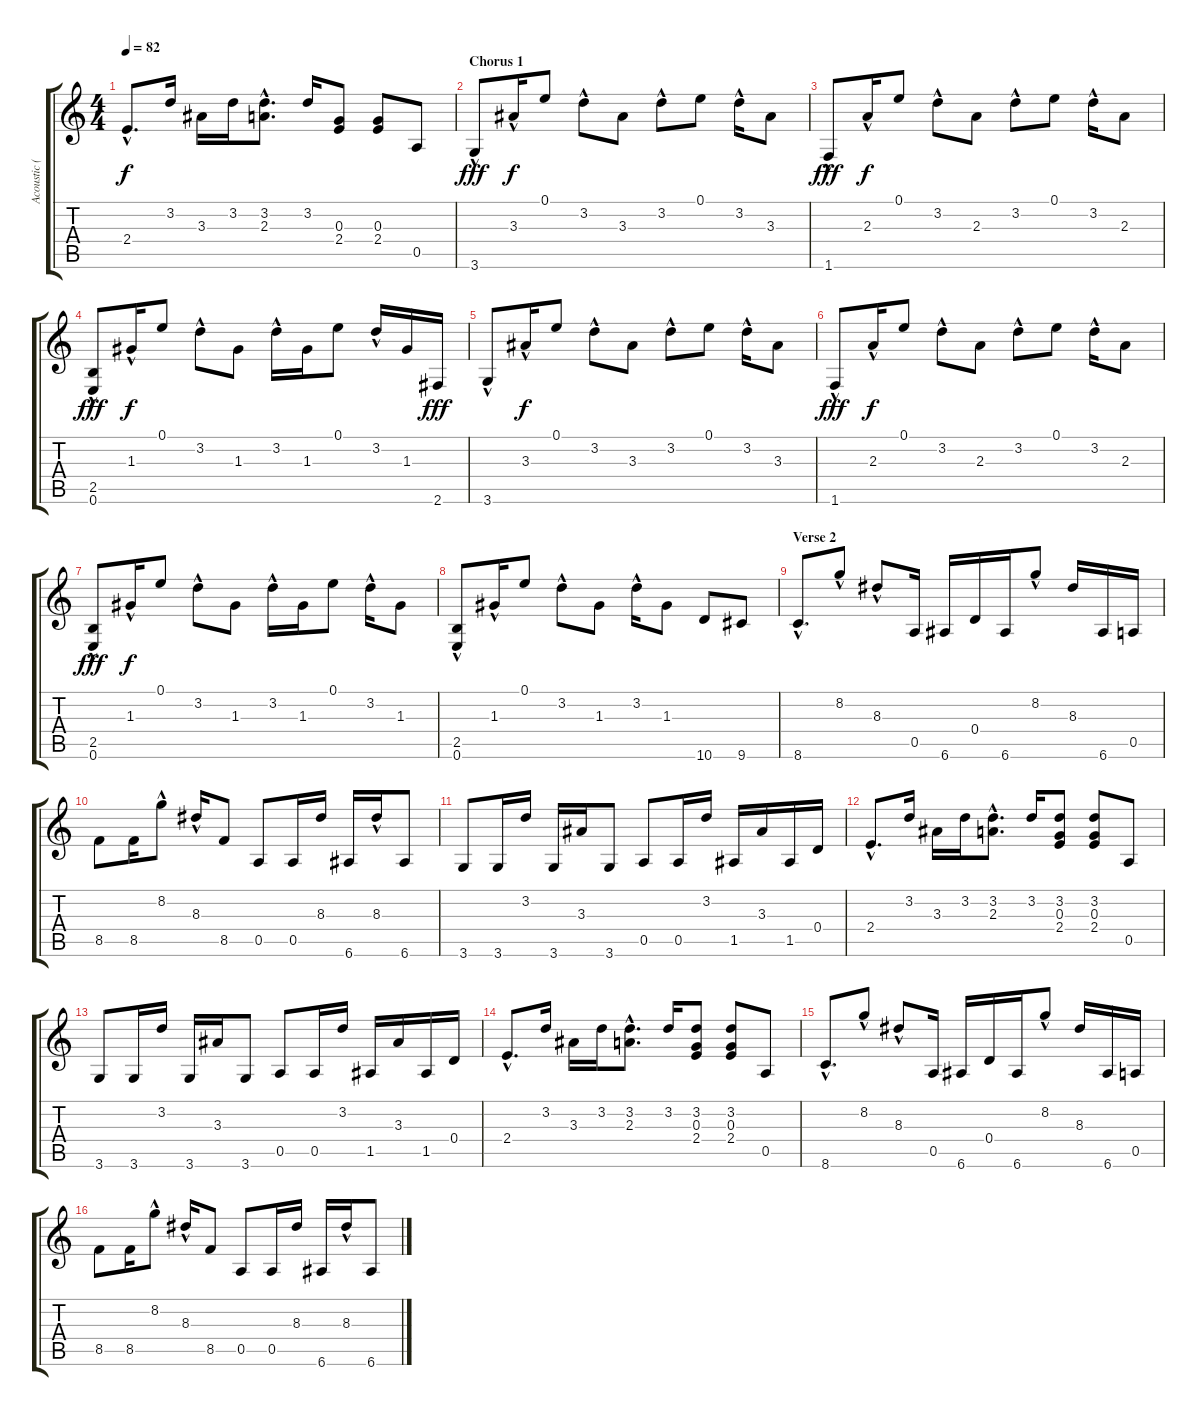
\track ("Acoustic (thom)" "Acoustic (") {instrument acousticguitarsteel}
\staff {score tabs}
\tuning (E4 B3 G3 D3 A2 E2) {hide}
\ts (4 4)
\tempo 82
\clef g2
\ks c
2.4{hac}.8{d dy f} 3.2.16 3.3.16 3.2.16 (3.2{hac} 2.3{hac}).8{d} 3.2.16 (0.3 2.4).8 (0.3 2.4).8 0.5.8 |
\section ("" "Chorus 1")
3.6{hac}.8{dy fff} 3.3{hac}.16{dy f} 0.1.8 3.2{hac}.8 3.3.8 3.2{hac}.8 0.1.8 3.2{hac}.16 3.3.8 |
1.6{hac}.8{dy fff} 2.3{hac}.16{dy f} 0.1.8 3.2{hac}.8 2.3.8 3.2{hac}.8 0.1.8 3.2{hac}.16 2.3.8 |
(2.5{hac} 0.6{hac}).8{dy fff} 1.3{hac}.16{dy f} 0.1.8 3.2{hac}.8 1.3.8 3.2{hac}.16 1.3.16 0.1.8 3.2{hac}.16 1.3.16 2.6.16{dy fff} |
3.6{hac}.8 3.3{hac}.16{dy f} 0.1.8 3.2{hac}.8 3.3.8 3.2{hac}.8 0.1.8 3.2{hac}.16 3.3.8 |
1.6{hac}.8{dy fff} 2.3{hac}.16{dy f} 0.1.8 3.2{hac}.8 2.3.8 3.2{hac}.8 0.1.8 3.2{hac}.16 2.3.8 |
(2.5{hac} 0.6{hac}).8{dy fff} 1.3{hac}.16{dy f} 0.1.8 3.2{hac}.8 1.3.8 3.2{hac}.16 1.3.16 0.1.8 3.2{hac}.16 1.3.8 |
(2.5{hac} 0.6{hac}).8 1.3{hac}.16 0.1.8 3.2{hac}.8 1.3.8 3.2{hac}.16 1.3.8 10.6.8 9.6.8 |
\section ("" "Verse 2")
8.6{hac}.8{d} 8.2{hac}.8 8.3{hac}.8 0.5.16 6.6.16 0.4.16 6.6.16 8.2{hac}.8 8.3.16 6.6.16 0.5.16 |
8.5.8 8.5.16 8.2{hac}.8 8.3{hac}.16 8.5.8 0.5.8 0.5.16 8.3.16 6.6.16 8.3{hac}.16 6.6.8 |
3.6.8 3.6.16 3.2.16 3.6.16 3.3.16 3.6.8 0.5.8 0.5.16 3.2.16 1.5.16 3.3.16 1.5.16 0.4.16 |
2.4{hac}.8{d} 3.2.16 3.3.16 3.2.16 (3.2{hac} 2.3{hac}).8{d} 3.2.16 (3.2 0.3 2.4).8 (3.2 0.3 2.4).8 0.5.8 |
3.6.8 3.6.16 3.2.16 3.6.16 3.3.16 3.6.8 0.5.8 0.5.16 3.2.16 1.5.16 3.3.16 1.5.16 0.4.16 |
2.4{hac}.8{d} 3.2.16 3.3.16 3.2.16 (3.2{hac} 2.3{hac}).8{d} 3.2.16 (3.2 0.3 2.4).8 (3.2 0.3 2.4).8 0.5.8 |
8.6{hac}.8{d} 8.2{hac}.8 8.3{hac}.8 0.5.16 6.6.16 0.4.16 6.6.16 8.2{hac}.8 8.3.16 6.6.16 0.5.16 |
8.5.8 8.5.16 8.2{hac}.8 8.3{hac}.16 8.5.8 0.5.8 0.5.16 8.3.16 6.6.16 8.3{hac}.16 6.6.8
